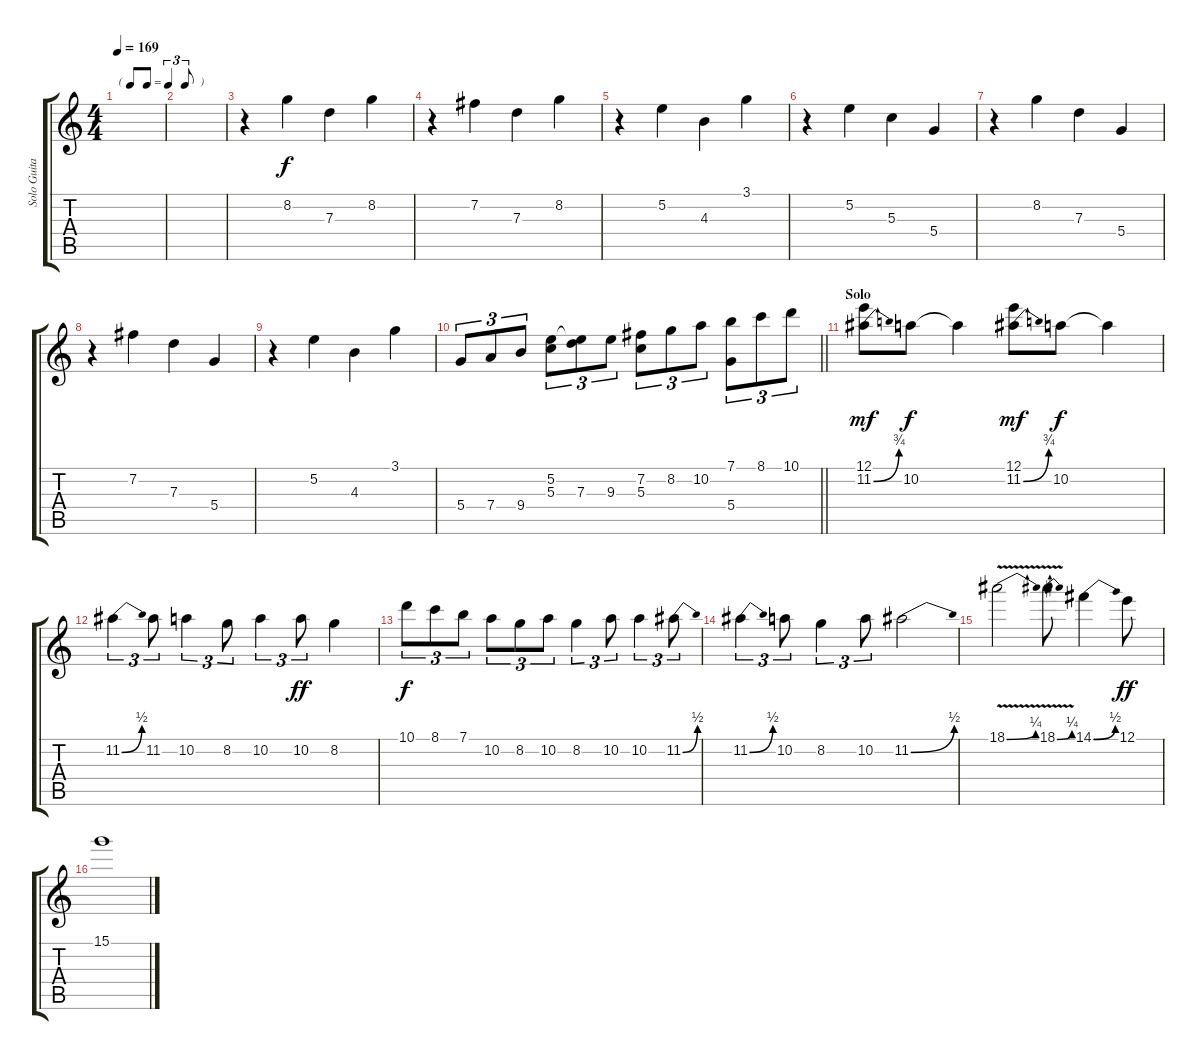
\track ("Solo Guitar" "Solo Guita") {instrument overdrivenguitar}
\staff {score tabs}
\tuning (E4 B3 G3 D3 A2 E2) {hide}
\ts (4 4)
\tf triplet8th
\tempo 169
\clef g2
\ks c
|
|
r.4 8.2.4 7.3.4 8.2.4 |
r.4 7.2.4 7.3.4 8.2.4 |
r.4 5.2.4 4.3.4 3.1.4 |
r.4 5.2.4 5.3.4 5.4.4 |
r.4 8.2.4 7.3.4 5.4.4 |
r.4 7.2.4 7.3.4 5.4.4 |
r.4 5.2.4 4.3.4 3.1.4 |
\barLineRight lightlight
5.4.8{tu (3 2)} 7.4.8{tu (3 2)} 9.4.8{tu (3 2)} (5.2 5.3).8{tu (3 2)} (5.2{t} 7.3).8{tu (3 2)} 9.3.8{tu (3 2)} (7.2 5.3).8{tu (3 2)} 8.2.8{tu (3 2)} 10.2.8{tu (3 2)} (7.1 5.4).8{tu (3 2)} 8.1.8{tu (3 2)} 10.1.8{tu (3 2)} |
\section ("" "Solo")
(12.1 11.2{be (bend 0 0 60 3)}).8{dy mf} 10.2.8{dy f} 10.2{t}.4 (12.1 11.2{be (bend 0 0 60 3)}).8{dy mf} 10.2.8{dy f} 10.2{t}.4 |
11.2{be (bend 0 0 60 2)}.4{tu (3 2)} 11.2.8{tu (3 2)} 10.2.4{tu (3 2)} 8.2.8{tu (3 2)} 10.2.4{tu (3 2)} 10.2.8{tu (3 2) dy ff} 8.2.4 |
10.1.8{tu (3 2) dy f} 8.1.8{tu (3 2)} 7.1.8{tu (3 2)} 10.2.8{tu (3 2)} 8.2.8{tu (3 2)} 10.2.8{tu (3 2)} 8.2.4{tu (3 2)} 10.2.8{tu (3 2)} 10.2.4{tu (3 2)} 11.2{be (bend 0 0 60 2)}.8{tu (3 2)} |
11.2{be (bend 0 0 60 2)}.4{tu (3 2)} 10.2.8{tu (3 2)} 8.2.4{tu (3 2)} 10.2.8{tu (3 2)} 11.2{be (bend 0 0 60 2)}.2 |
18.1{be (bend 0 0 60 1) v}.2 18.1{be (bend 0 0 60 1) v}.8 14.1{be (bend 0 0 60 2)}.4 12.1.8{dy ff} |
15.1.1
